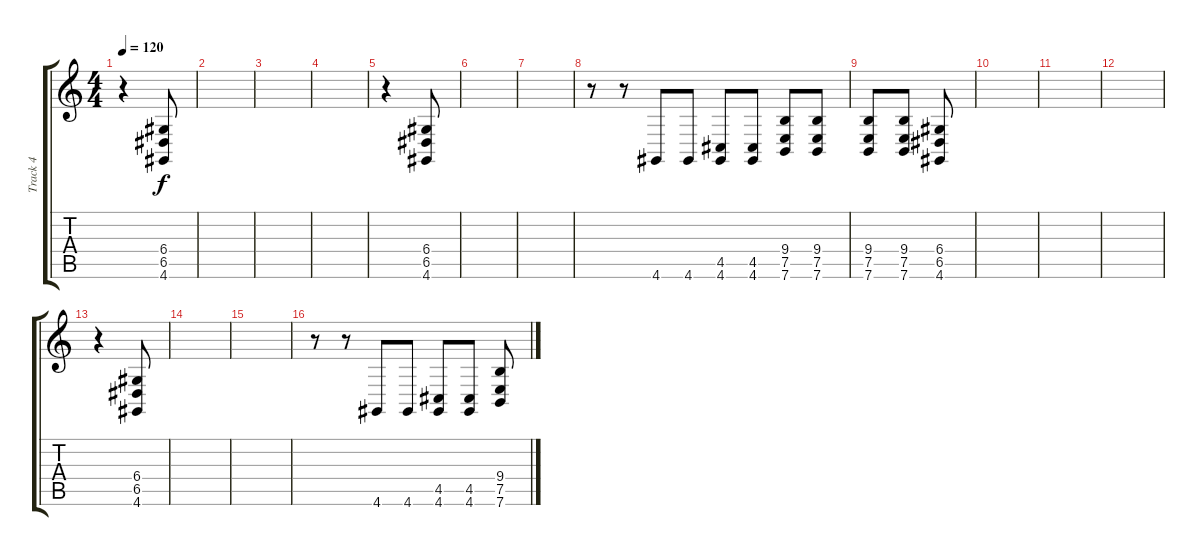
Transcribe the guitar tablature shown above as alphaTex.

\track ("Track 4" "Track 4") {instrument stringensemble1}
\staff {score tabs}
\tuning (E4 B3 G3 D3 A2 E2) {hide}
\ts (4 4)
\tempo 120
\clef g2
\ks c
r.4{dy f} (6.4 6.5 4.6).8 |
|
|
|
r.4 (6.4 6.5 4.6).8 |
|
|
r.8 r.8 4.6.8 4.6.8 (4.5 4.6).8 (4.5 4.6).8 (9.4 7.5 7.6).8 (9.4 7.5 7.6).8 |
(9.4 7.5 7.6).8 (9.4 7.5 7.6).8 (6.4 6.5 4.6).8 |
|
|
|
r.4 (6.4 6.5 4.6).8 |
|
|
r.8 r.8 4.6.8 4.6.8 (4.5 4.6).8 (4.5 4.6).8 (9.4 7.5 7.6).8
